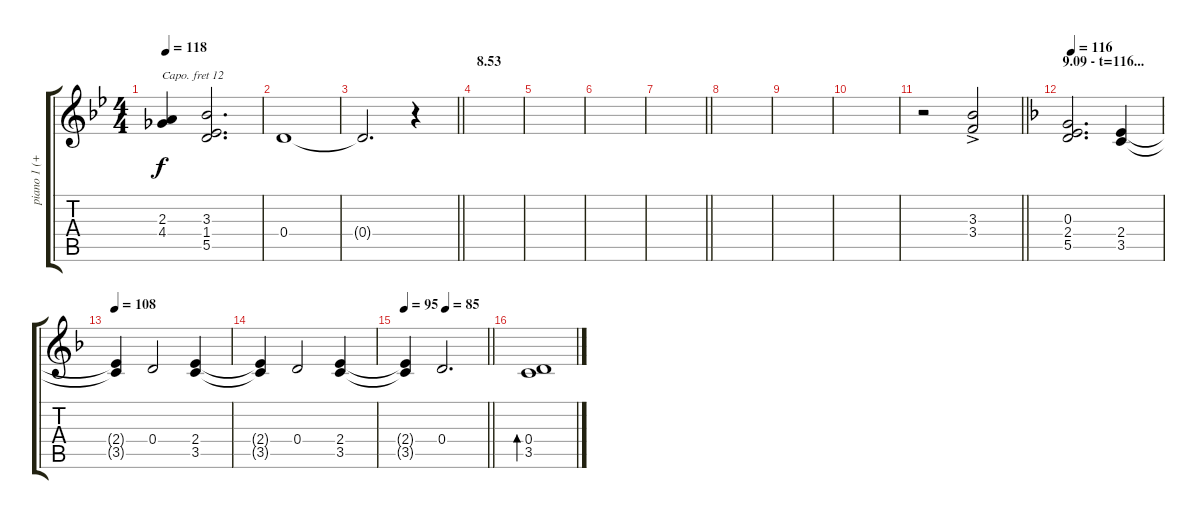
\track ("piano 1 (+12)" "piano 1 (+") {instrument acousticgrandpiano}
\staff {score tabs}
\capo 12
\tuning (E4 B3 G3 D3 A2 E2) {hide}
\ts (4 4)
\tempo 118
\clef g2
\ks bb
(2.3{t} 4.4{t}).4{dy f} (3.3 1.4 5.5).2{d} |
0.4.1 |
\barLineRight lightlight
0.4{t}.2{d} r.4 |
\section ("" "8.53")
|
|
|
\barLineRight lightlight
|
|
|
|
\barLineRight lightlight
r.2 (3.3{ac} 3.4{ac}).2 |
\section ("" "9.09 - t=116...")
\tempo 116
\ks f
(0.3 2.4 5.5).2{d} (2.4 3.5).4 |
\tempo 108
(2.4{t} 3.5{t}).4 0.4.2 (2.4 3.5).4 |
(2.4{t} 3.5{t}).4 0.4.2 (2.4 3.5).4 |
\tempo 95
\tempo (85 0.5)
\barLineRight lightlight
(2.4{t} 3.5{t}).4 0.4.2{d} |
(0.4 3.5).1{bd 60}
